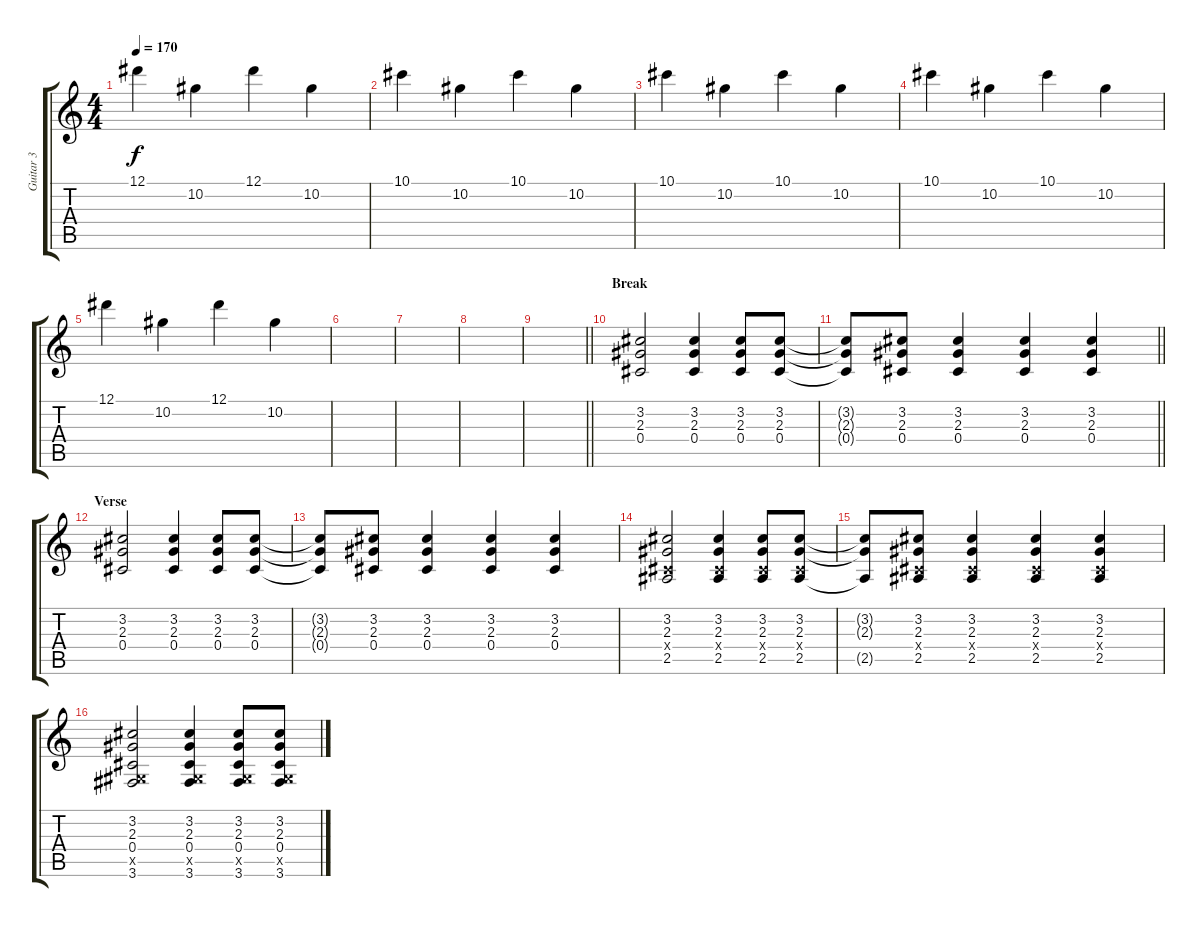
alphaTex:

\track ("Guitar 3" "Guitar 3") {instrument electricguitarclean}
\staff {score tabs}
\tuning (Eb4 Bb3 Gb3 Db3 Ab2 Eb2) {hide}
\ts (4 4)
\tempo 170
\clef g2
\ks c
12.1.4{dy f} 10.2.4 12.1.4 10.2.4 |
10.1.4{volume 13 balance 4 instrument distortionguitar} 10.2.4 10.1.4 10.2.4 |
10.1.4 10.2.4 10.1.4 10.2.4 |
10.1.4 10.2.4 10.1.4 10.2.4 |
12.1.4 10.2.4 12.1.4 10.2.4 |
|
|
|
\barLineRight lightlight
|
\section ("" "Break")
(3.2 2.3 0.4).2 (3.2 2.3 0.4).4 (3.2 2.3 0.4).8 (3.2 2.3 0.4).8 |
\barLineRight lightlight
(3.2{t} 2.3{t} 0.4{t}).8 (3.2 2.3 0.4).8 (3.2 2.3 0.4).4 (3.2 2.3 0.4).4 (3.2 2.3 0.4).4 |
\section ("" "Verse")
(3.2 2.3 0.4).2 (3.2 2.3 0.4).4 (3.2 2.3 0.4).8 (3.2 2.3 0.4).8 |
(3.2{t} 2.3{t} 0.4{t}).8 (3.2 2.3 0.4).8 (3.2 2.3 0.4).4 (3.2 2.3 0.4).4 (3.2 2.3 0.4).4 |
(3.2 2.3 0.4{x} 2.5).2 (3.2 2.3 0.4{x} 2.5).4 (3.2 2.3 0.4{x} 2.5).8 (3.2 2.3 0.4{x} 2.5).8 |
(3.2{t} 2.3{t} 2.5{t}).8 (3.2 2.3 0.4{x} 2.5).8 (3.2 2.3 0.4{x} 2.5).4 (3.2 2.3 0.4{x} 2.5).4 (3.2 2.3 0.4{x} 2.5).4 |
(3.2 2.3 0.4 0.5{x} 3.6).2 (3.2 2.3 0.4 0.5{x} 3.6).4 (3.2 2.3 0.4 0.5{x} 3.6).8 (3.2 2.3 0.4 0.5{x} 3.6).8
